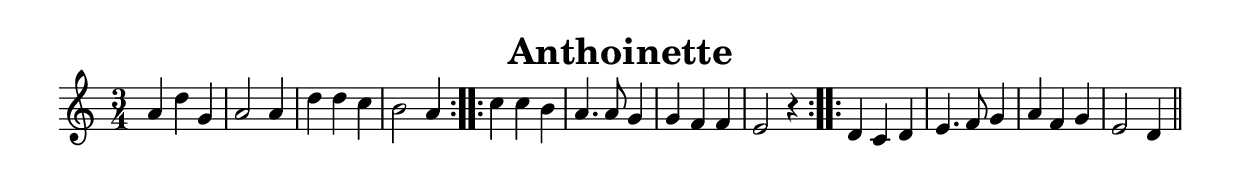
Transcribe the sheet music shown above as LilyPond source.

\version "2.7.40"
\header {
	crossRefNumber = "1"
	footnotes = "\\\\pour plus d'information : http://graner.name/nicolas/arbeau/"
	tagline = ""
	title = "Anthoinette"
}
voicedefault =  {
\set Score.defaultBarType = ""

\repeat volta 2 {
\time 3/4 \key c \major   a'4    d''4    g'4    a'2    a'4    \bar "|"   d''4   
 d''4    c''4    b'2    a'4    } \repeat volta 2 {   c''4    c''4    b'4    
a'4.    a'8    g'4    \bar "|"   g'4    f'4    f'4    e'2    r4   
} \repeat volta 2 {     d'4    c'4    d'4    e'4.    f'8    g'4    \bar "|"   
a'4    f'4    g'4    e'2    d'4    \bar "||"   }
}

\score{
    <<

	\context Staff="default"
	{
	    \voicedefault 
	}

    >>
	\layout { indent = 0.0\cm 
	}
	\midi { \tempo 2=100 }
}
